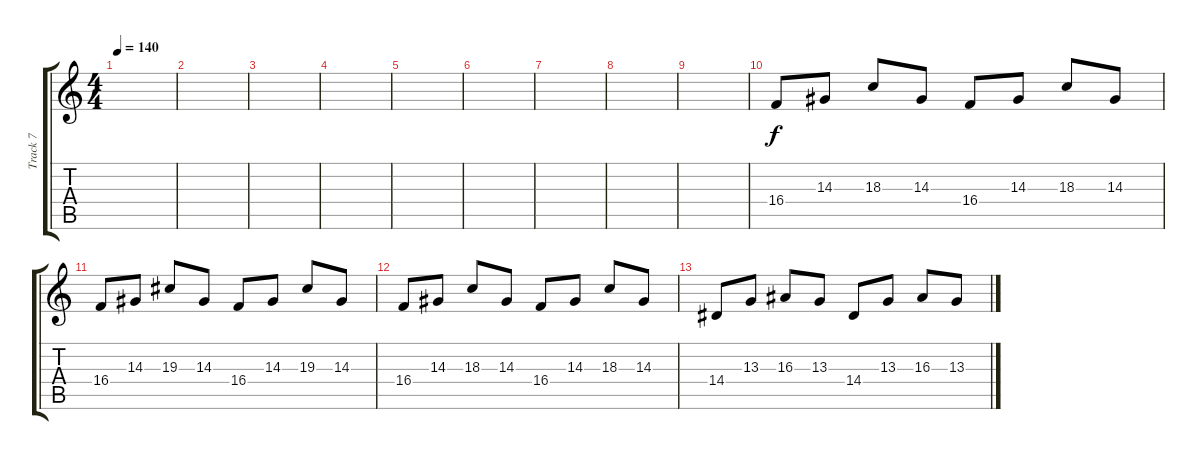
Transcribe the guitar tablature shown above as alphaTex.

\track ("Track 7" "Track 7") {instrument viola}
\staff {score tabs}
\tuning (Eb4 Bb3 Gb3 Db3 Ab2 Db2) {hide}
\ts (4 4)
\tempo 140
\clef g2
\ks c
|
|
|
|
|
|
|
|
|
16.4.8 14.3.8 18.3.8 14.3.8 16.4.8 14.3.8 18.3.8 14.3.8 |
16.4.8 14.3.8 19.3.8 14.3.8 16.4.8 14.3.8 19.3.8 14.3.8 |
16.4.8 14.3.8 18.3.8 14.3.8 16.4.8 14.3.8 18.3.8 14.3.8 |
14.4.8 13.3.8 16.3.8 13.3.8 14.4.8 13.3.8 16.3.8 13.3.8
